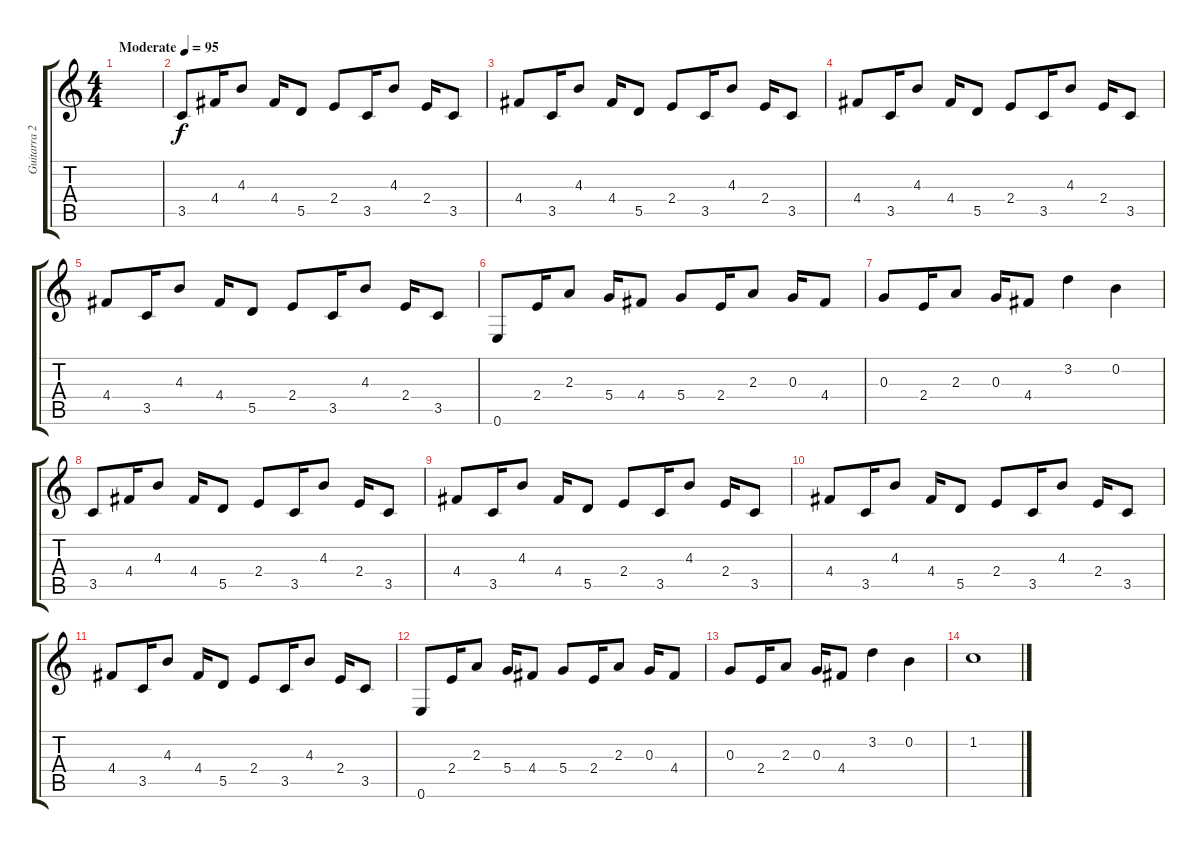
\track ("Guitarra 2 - Saúl Hernandéz" "Guitarra 2") {instrument electricguitarclean}
\staff {score tabs}
\tuning (E4 B3 G3 D3 A2 E2) {hide}
\ts (4 4)
\tempo (95 "Moderate")
\clef g2
\ks c
|
3.5.8 4.4.16 4.3.8 4.4.16 5.5.8 2.4.8 3.5.16 4.3.8 2.4.16 3.5.8 |
4.4.8 3.5.16 4.3.8 4.4.16 5.5.8 2.4.8 3.5.16 4.3.8 2.4.16 3.5.8 |
4.4.8 3.5.16 4.3.8 4.4.16 5.5.8 2.4.8 3.5.16 4.3.8 2.4.16 3.5.8 |
4.4.8 3.5.16 4.3.8 4.4.16 5.5.8 2.4.8 3.5.16 4.3.8 2.4.16 3.5.8 |
0.6.8 2.4.16 2.3.8 5.4.16 4.4.8 5.4.8 2.4.16 2.3.8 0.3.16 4.4.8 |
0.3.8 2.4.16 2.3.8 0.3.16 4.4.8 3.2.4 0.2.4 |
3.5.8 4.4.16 4.3.8 4.4.16 5.5.8 2.4.8 3.5.16 4.3.8 2.4.16 3.5.8 |
4.4.8 3.5.16 4.3.8 4.4.16 5.5.8 2.4.8 3.5.16 4.3.8 2.4.16 3.5.8 |
4.4.8 3.5.16 4.3.8 4.4.16 5.5.8 2.4.8 3.5.16 4.3.8 2.4.16 3.5.8 |
4.4.8 3.5.16 4.3.8 4.4.16 5.5.8 2.4.8 3.5.16 4.3.8 2.4.16 3.5.8 |
0.6.8 2.4.16 2.3.8 5.4.16 4.4.8 5.4.8 2.4.16 2.3.8 0.3.16 4.4.8 |
0.3.8 2.4.16 2.3.8 0.3.16 4.4.8 3.2.4 0.2.4 |
1.2.1
